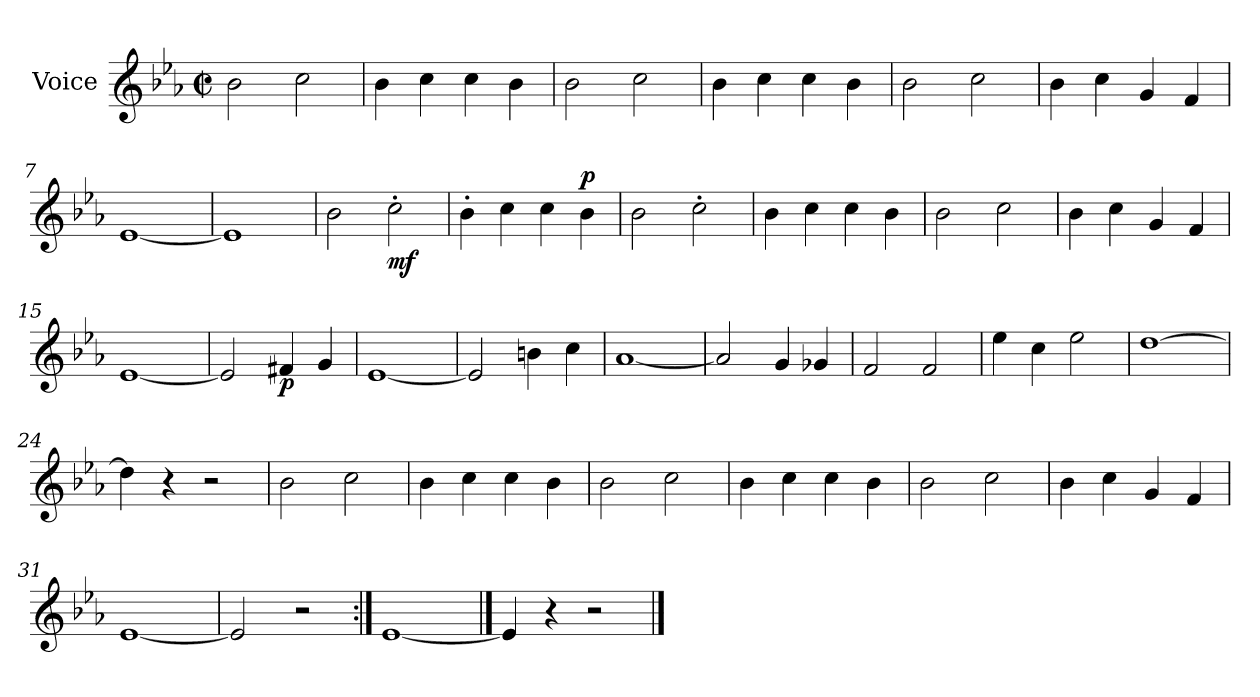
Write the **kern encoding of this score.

**kern	**dynam
*part1	*part1
*staff1	*staff1
*I"Voice	*
*I'V	*
*clefG2	*
*k[b-e-a-]	*
*M2/2	*
*met(c|)	*
=1	=1
2b-\	.
2cc\	.
=2	=2
4b-\	.
4cc\	.
4cc\	.
4b-\	.
=3	=3
2b-\	.
2cc\	.
=4	=4
4b-\	.
4cc\	.
4cc\	.
4b-\	.
=5	=5
2b-\	.
2cc\	.
!!LO:LB:g=z
=6	=6
4b-\	.
4cc\	.
4g/	.
4f/	.
=7	=7
[1e-	.
=8	=8
1e-]	.
=9	=9
2b-\	.
!	!LO:DY:b
2cc'\	mf
=10	=10
4b-'\	.
4cc\	.
4cc\	.
!	!LO:DY:a
4b-\	p
=11	=11
2b-\	.
2cc'\	.
!!LO:LB:g=z
=12	=12
4b-\	.
4cc\	.
4cc\	.
4b-\	.
=13	=13
2b-\	.
2cc\	.
=14	=14
4b-\	.
4cc\	.
4g/	.
4f/	.
=15	=15
[1e-	.
=16	=16
2e-/]	.
!	!LO:DY:b
4f#X/	p
4g/	.
!!LO:LB:g=z
=17	=17
[1e-	.
=18	=18
2e-/]	.
4bn\	.
4cc\	.
=19	=19
[1a-	.
=20	=20
2a-/]	.
4g/	.
4g-X/	.
=21	=21
2f/	.
2f/	.
=22	=22
4ee-\	.
4cc\	.
2ee-\	.
!!LO:LB:g=z
=23	=23
[1dd	.
=24	=24
4dd\]	.
4r	.
2r	.
=25	=25
2b-\	.
2cc\	.
=26	=26
4b-\	.
4cc\	.
4cc\	.
4b-\	.
=27	=27
2b-\	.
2cc\	.
=28	=28
4b-\	.
4cc\	.
4cc\	.
4b-\	.
!!LO:LB:g=z
=29	=29
2b-\	.
2cc\	.
=30	=30
4b-\	.
4cc\	.
4g/	.
4f/	.
=31	=31
[1e-	.
=32	=32
2e-/]	.
2r	.
=33:|!	=33:|!
[1e-	.
==34	==34
4e-/]	.
4r	.
2r	.
==	==
*-	*-
